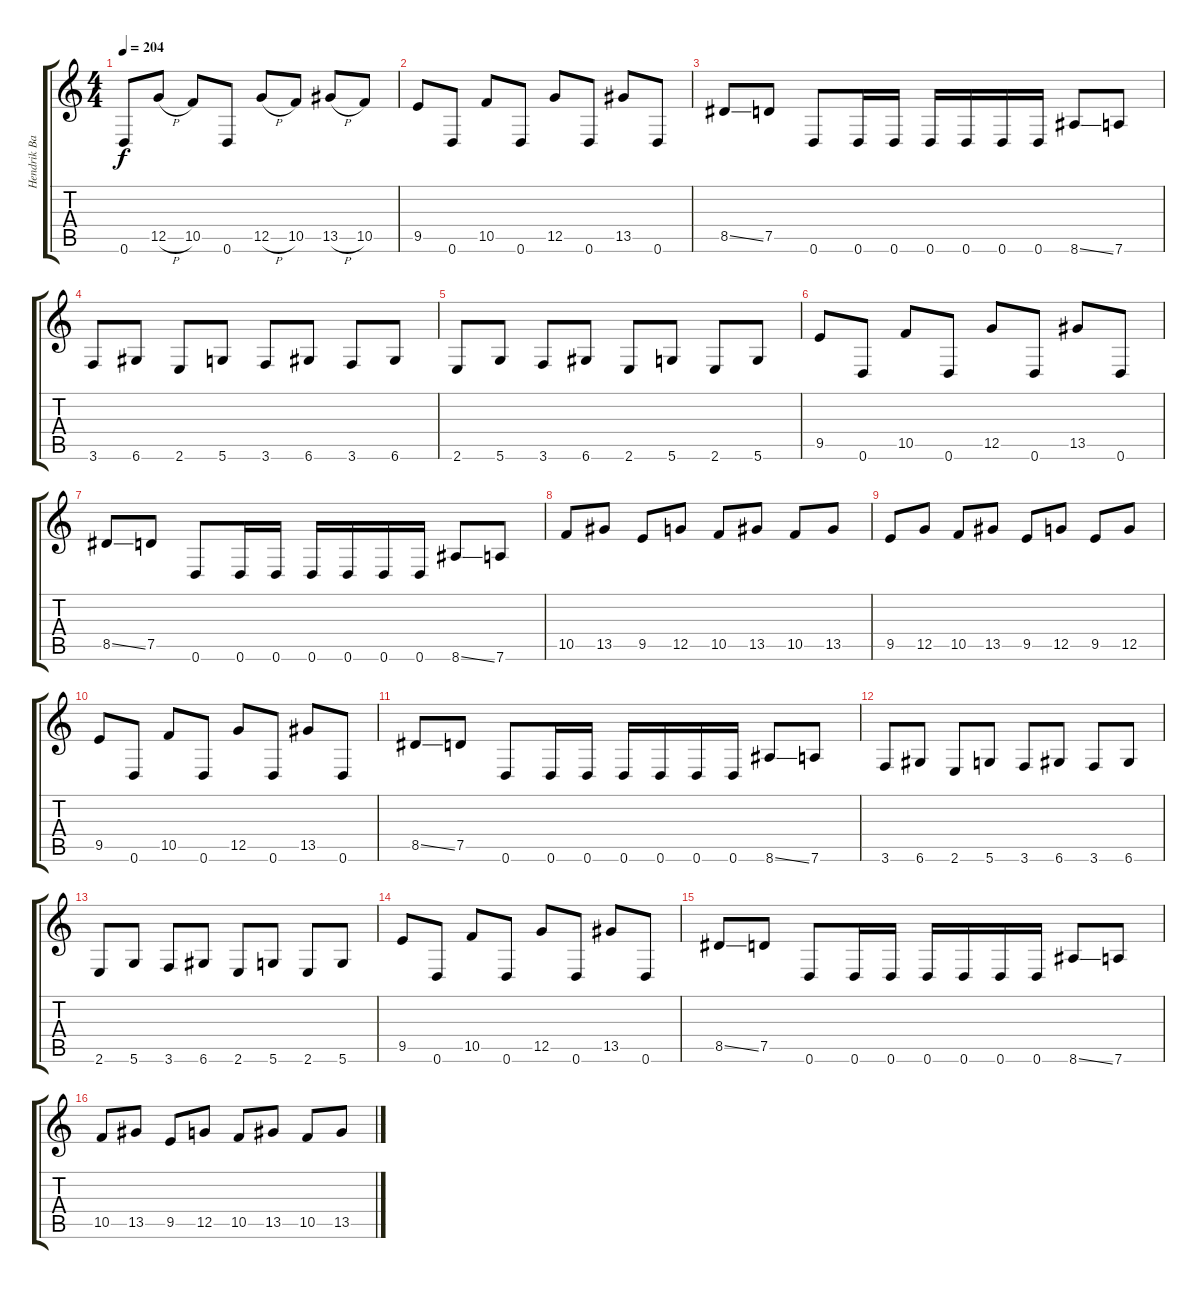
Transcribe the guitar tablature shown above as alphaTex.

\track ("Hendrik Bache" "Hendrik Ba") {instrument distortionguitar}
\staff {score tabs}
\tuning (D4 A3 F3 C3 G2 D2) {hide}
\ts (4 4)
\tempo 204
\clef g2
\ks c
0.6.8{dy f} 12.5{h}.8 10.5.8 0.6.8 12.5{h}.8 10.5.8 13.5{h}.8 10.5.8 |
9.5.8 0.6.8 10.5.8 0.6.8 12.5.8 0.6.8 13.5.8 0.6.8 |
8.5{ss}.8 7.5.8 0.6.8 0.6.16 0.6.16 0.6.16 0.6.16 0.6.16 0.6.16 8.6{ss}.8 7.6.8 |
3.6.8 6.6.8 2.6.8 5.6.8 3.6.8 6.6.8 3.6.8 6.6.8 |
2.6.8 5.6.8 3.6.8 6.6.8 2.6.8 5.6.8 2.6.8 5.6.8 |
9.5.8 0.6.8 10.5.8 0.6.8 12.5.8 0.6.8 13.5.8 0.6.8 |
8.5{ss}.8 7.5.8 0.6.8 0.6.16 0.6.16 0.6.16 0.6.16 0.6.16 0.6.16 8.6{ss}.8 7.6.8 |
10.5.8 13.5.8 9.5.8 12.5.8 10.5.8 13.5.8 10.5.8 13.5.8 |
9.5.8 12.5.8 10.5.8 13.5.8 9.5.8 12.5.8 9.5.8 12.5.8 |
9.5.8 0.6.8 10.5.8 0.6.8 12.5.8 0.6.8 13.5.8 0.6.8 |
8.5{ss}.8 7.5.8 0.6.8 0.6.16 0.6.16 0.6.16 0.6.16 0.6.16 0.6.16 8.6{ss}.8 7.6.8 |
3.6.8 6.6.8 2.6.8 5.6.8 3.6.8 6.6.8 3.6.8 6.6.8 |
2.6.8 5.6.8 3.6.8 6.6.8 2.6.8 5.6.8 2.6.8 5.6.8 |
9.5.8 0.6.8 10.5.8 0.6.8 12.5.8 0.6.8 13.5.8 0.6.8 |
8.5{ss}.8 7.5.8 0.6.8 0.6.16 0.6.16 0.6.16 0.6.16 0.6.16 0.6.16 8.6{ss}.8 7.6.8 |
10.5.8 13.5.8 9.5.8 12.5.8 10.5.8 13.5.8 10.5.8 13.5.8
